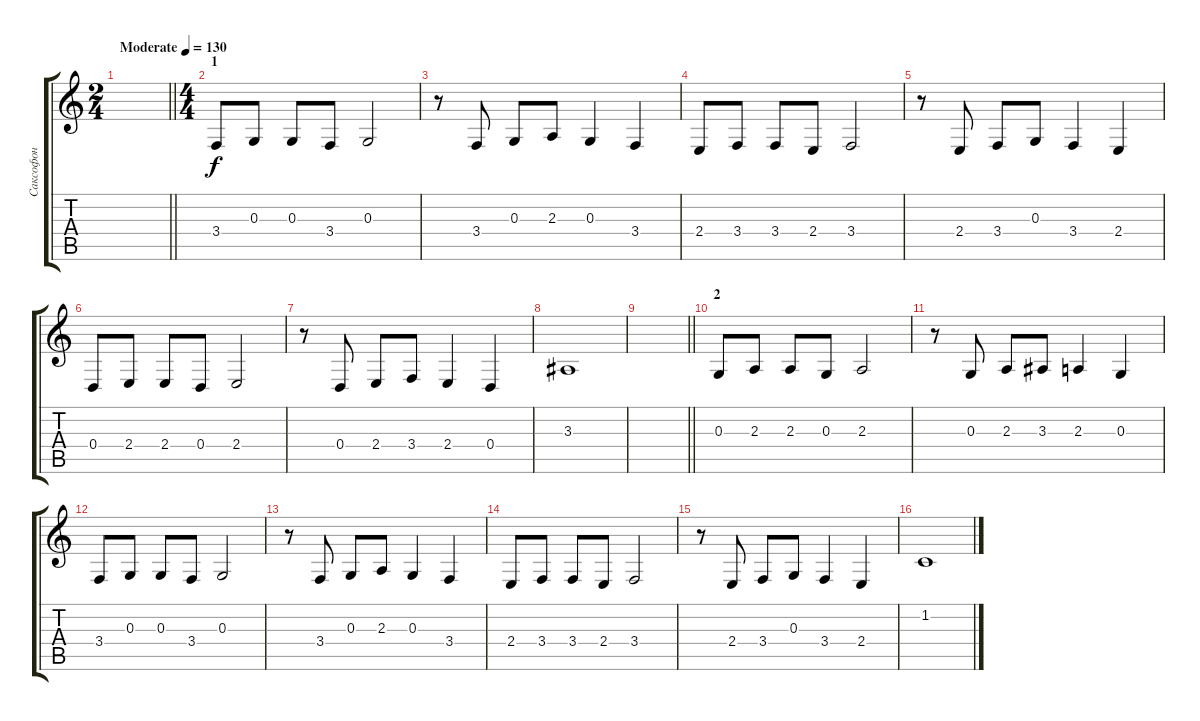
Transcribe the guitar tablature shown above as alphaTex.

\track ("Саксофон" "Саксофон") {instrument altosax}
\staff {score tabs}
\tuning (E4 B3 G3 D3 A2 E2) {hide}
\ts (2 4)
\tempo (130 "Moderate")
\clef g2
\barLineRight lightlight
\ks c
|
\ts (4 4)
\section ("" "1")
3.4.8 0.3.8 0.3.8 3.4.8 0.3.2 |
r.8 3.4.8 0.3.8 2.3.8 0.3.4 3.4.4 |
2.4.8 3.4.8 3.4.8 2.4.8 3.4.2 |
r.8 2.4.8 3.4.8 0.3.8 3.4.4 2.4.4 |
0.4.8 2.4.8 2.4.8 0.4.8 2.4.2 |
r.8 0.4.8 2.4.8 3.4.8 2.4.4 0.4.4 |
3.3.1 |
\barLineRight lightlight
|
\section ("" "2")
0.3.8 2.3.8 2.3.8 0.3.8 2.3.2 |
r.8 0.3.8 2.3.8 3.3.8 2.3.4 0.3.4 |
3.4.8 0.3.8 0.3.8 3.4.8 0.3.2 |
r.8 3.4.8 0.3.8 2.3.8 0.3.4 3.4.4 |
2.4.8 3.4.8 3.4.8 2.4.8 3.4.2 |
r.8 2.4.8 3.4.8 0.3.8 3.4.4 2.4.4 |
1.2.1
